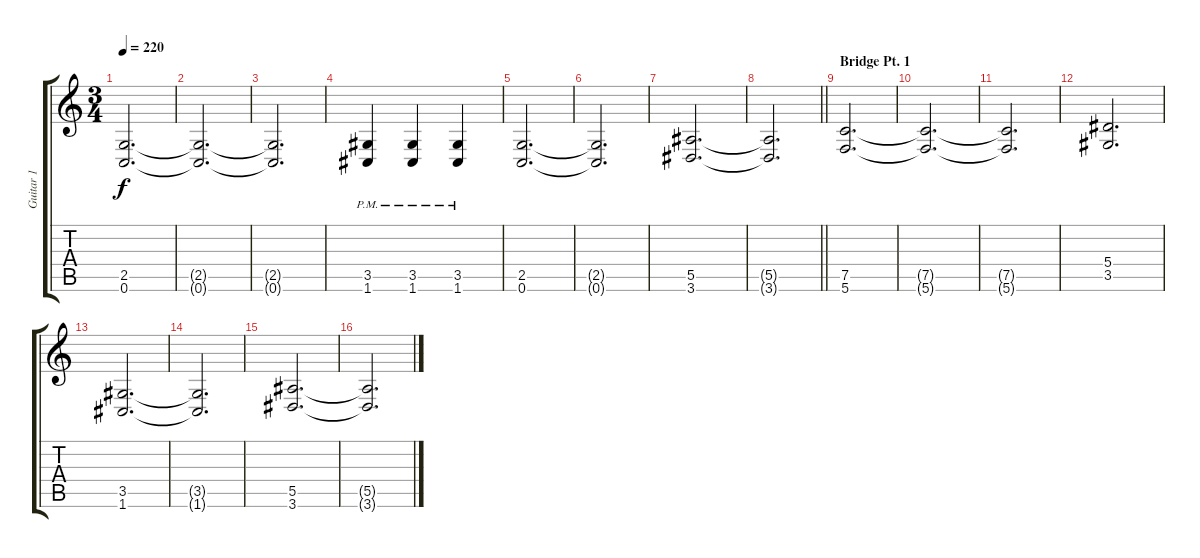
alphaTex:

\track ("Guitar 1" "Guitar 1") {instrument distortionguitar}
\staff {score tabs}
\tuning (C4 G3 Eb3 Bb2 F2 C2) {hide}
\ts (3 4)
\tempo 220
\clef g2
\ks c
(2.5 0.6).2{d dy f} |
(2.5{t} 0.6{t}).2{d} |
(2.5{t} 0.6{t}).2{d} |
(3.5{pm} 1.6{pm}).4 (3.5{pm} 1.6{pm}).4 (3.5{pm} 1.6{pm}).4 |
(2.5 0.6).2{d} |
(2.5{t} 0.6{t}).2{d} |
(5.5 3.6).2{d} |
\barLineRight lightlight
(5.5{t} 3.6{t}).2{d} |
\section ("" "Bridge Pt. 1")
(7.5 5.6).2{d} |
(7.5{t} 5.6{t}).2{d} |
(7.5{t} 5.6{t}).2{d} |
(5.4 3.5).2{d} |
(3.5 1.6).2{d} |
(3.5{t} 1.6{t}).2{d} |
(5.5 3.6).2{d} |
(5.5{t} 3.6{t}).2{d}
